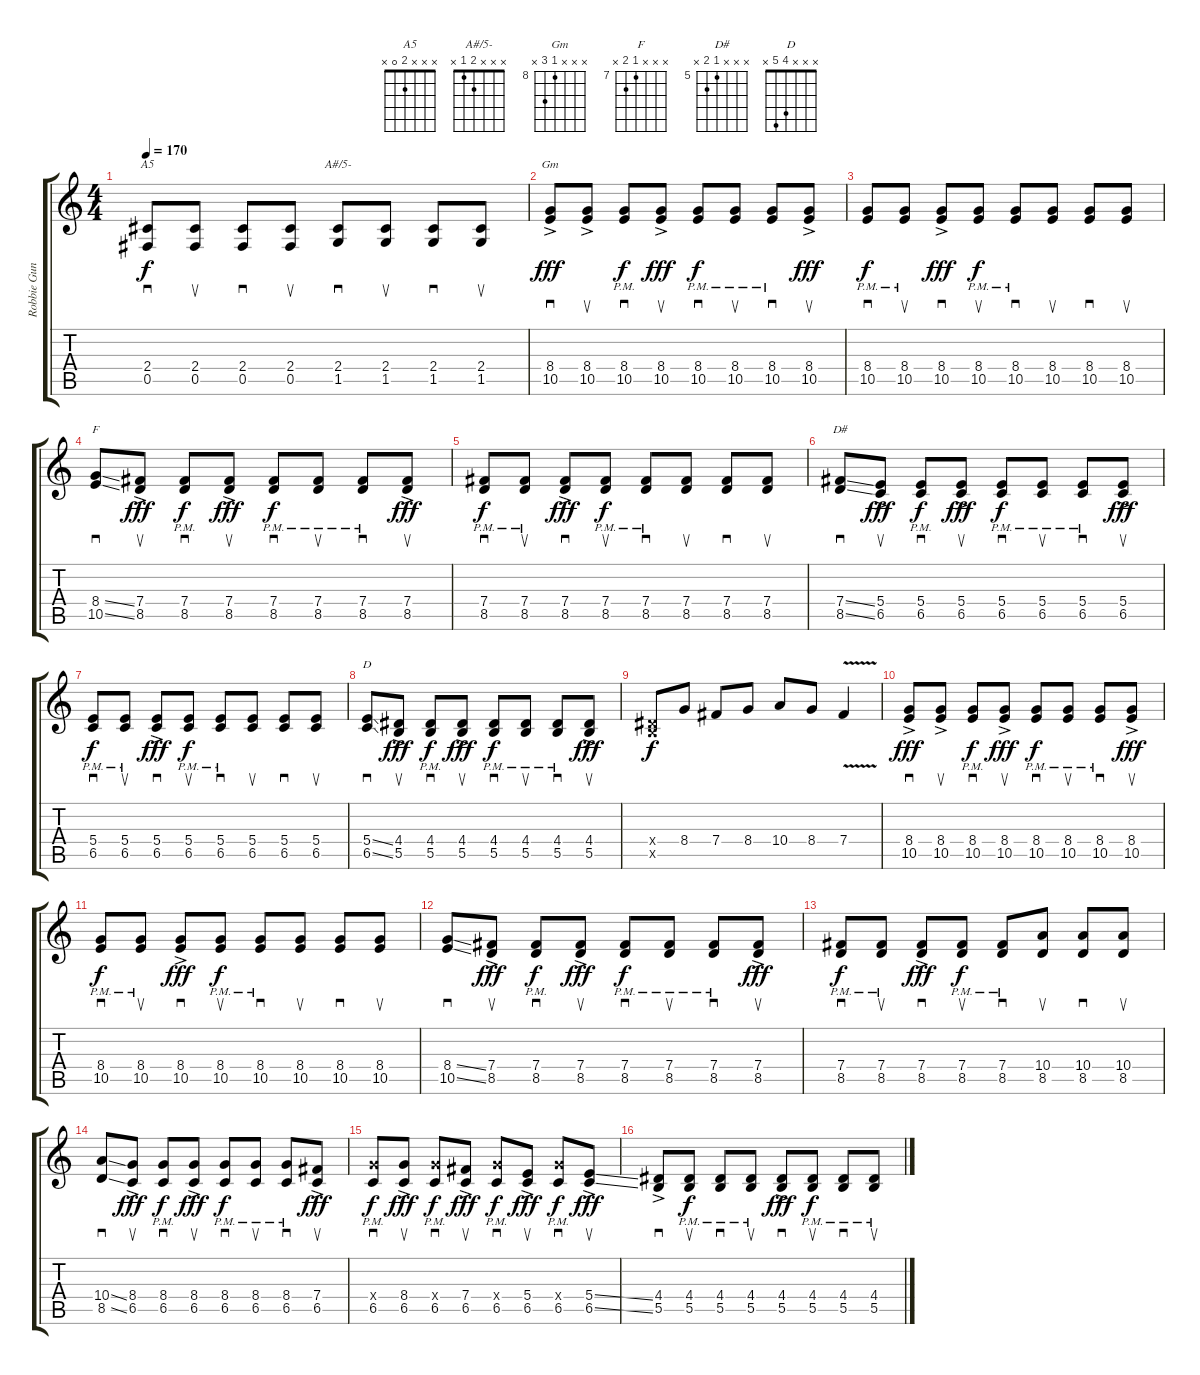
\track ("Robbie Gunn (Guitar)" "Robbie Gun") {instrument distortionguitar}
\staff {score tabs}
\tuning (Db4 Ab3 E3 B2 Gb2 Db2) {hide}
\chord ("A5" x x x 2 0 x)
\chord ("A#/5-" x x x 2 1 x)
\chord ("Gm" x x x 8 10 x) {firstfret 8}
\chord ("F" x x x 7 8 x) {firstfret 7}
\chord ("D#" x x x 5 6 x) {firstfret 5}
\chord ("D" x x x 4 5 x)
\ts (4 4)
\tempo 170
\clef g2
\ks c
(2.4 0.5).8{sd ch "A5" dy f} (2.4 0.5).8{su} (2.4 0.5).8{sd} (2.4 0.5).8{su} (2.4 1.5).8{sd ch "A#/5-"} (2.4 1.5).8{su} (2.4 1.5).8{sd} (2.4 1.5).8{su} |
(8.4{ac} 10.5{ac}).8{sd ch "Gm" dy fff instrument electricguitarmuted} (8.4{ac} 10.5{ac}).8{su} (8.4{pm} 10.5{pm}).8{sd dy f} (8.4{ac} 10.5{ac}).8{su dy fff} (8.4{pm} 10.5{pm}).8{sd dy f} (8.4{pm} 10.5{pm}).8{su} (8.4{pm} 10.5{pm}).8{sd} (8.4{ac} 10.5{ac}).8{su dy fff} |
(8.4{pm} 10.5{pm}).8{sd dy f} (8.4{pm} 10.5{pm}).8{su} (8.4{ac} 10.5{ac}).8{sd dy fff} (8.4{pm} 10.5{pm}).8{su dy f} (8.4{pm} 10.5{pm}).8{sd} (8.4 10.5).8{su} (8.4 10.5).8{sd} (8.4 10.5).8{su} |
(8.4{ss} 10.5{ss}).8{sd ch "F"} (7.4{ac} 8.5{ac}).8{su dy fff} (7.4{pm} 8.5{pm}).8{sd dy f} (7.4{ac} 8.5{ac}).8{su dy fff} (7.4{pm} 8.5{pm}).8{sd dy f} (7.4{pm} 8.5{pm}).8{su} (7.4{pm} 8.5{pm}).8{sd} (7.4{ac} 8.5{ac}).8{su dy fff} |
(7.4{pm} 8.5{pm}).8{sd dy f} (7.4{pm} 8.5{pm}).8{su} (7.4{ac} 8.5{ac}).8{sd dy fff} (7.4{pm} 8.5{pm}).8{su dy f} (7.4{pm} 8.5{pm}).8{sd} (7.4 8.5).8{su} (7.4 8.5).8{sd} (7.4 8.5).8{su} |
(7.4{ss} 8.5{ss}).8{sd ch "D#"} (5.4{ac} 6.5{ac}).8{su dy fff} (5.4{pm} 6.5{pm}).8{sd dy f} (5.4{ac} 6.5{ac}).8{su dy fff} (5.4{pm} 6.5{pm}).8{sd dy f} (5.4{pm} 6.5{pm}).8{su} (5.4{pm} 6.5{pm}).8{sd} (5.4{ac} 6.5{ac}).8{su dy fff} |
(5.4{pm} 6.5{pm}).8{sd dy f} (5.4{pm} 6.5{pm}).8{su} (5.4{ac} 6.5{ac}).8{sd dy fff} (5.4{pm} 6.5{pm}).8{su dy f} (5.4{pm} 6.5{pm}).8{sd} (5.4 6.5).8{su} (5.4 6.5).8{sd} (5.4 6.5).8{su} |
(5.4{ss} 6.5{ss}).8{sd ch "D"} (4.4{ac} 5.5{ac}).8{su dy fff} (4.4{pm} 5.5{pm}).8{sd dy f} (4.4{ac} 5.5{ac}).8{su dy fff} (4.4{pm} 5.5{pm}).8{sd dy f} (4.4{pm} 5.5{pm}).8{su} (4.4{pm} 5.5{pm}).8{sd} (4.4{ac} 5.5{ac}).8{su dy fff} |
(4.4{x} 5.5{x}).8{dy f} 8.4.8 7.4.8 8.4.8 10.4.8 8.4.8 7.4{v}.4 |
(8.4{ac} 10.5{ac}).8{sd dy fff} (8.4{ac} 10.5{ac}).8{su} (8.4{pm} 10.5{pm}).8{sd dy f} (8.4{ac} 10.5{ac}).8{su dy fff} (8.4{pm} 10.5{pm}).8{sd dy f} (8.4{pm} 10.5{pm}).8{su} (8.4{pm} 10.5{pm}).8{sd} (8.4{ac} 10.5{ac}).8{su dy fff} |
(8.4{pm} 10.5{pm}).8{sd dy f} (8.4{pm} 10.5{pm}).8{su} (8.4{ac} 10.5{ac}).8{sd dy fff} (8.4{pm} 10.5{pm}).8{su dy f} (8.4{pm} 10.5{pm}).8{sd} (8.4 10.5).8{su} (8.4 10.5).8{sd} (8.4 10.5).8{su} |
(8.4{ss} 10.5{ss}).8{sd} (7.4{ac} 8.5{ac}).8{su dy fff} (7.4{pm} 8.5{pm}).8{sd dy f} (7.4{ac} 8.5{ac}).8{su dy fff} (7.4{pm} 8.5{pm}).8{sd dy f} (7.4{pm} 8.5{pm}).8{su} (7.4{pm} 8.5{pm}).8{sd} (7.4{ac} 8.5{ac}).8{su dy fff} |
(7.4{pm} 8.5{pm}).8{sd dy f} (7.4{pm} 8.5{pm}).8{su} (7.4{ac} 8.5{ac}).8{sd dy fff} (7.4{pm} 8.5{pm}).8{su dy f} (7.4{pm} 8.5{pm}).8{sd} (10.4 8.5).8{su} (10.4 8.5).8{sd} (10.4 8.5).8{su} |
(10.4{ss} 8.5{ss}).8{sd} (8.4{ac} 6.5{ac}).8{su dy fff} (8.4{pm} 6.5{pm}).8{sd dy f} (8.4{ac} 6.5{ac}).8{su dy fff} (8.4{pm} 6.5{pm}).8{sd dy f} (8.4{pm} 6.5{pm}).8{su} (8.4{pm} 6.5{pm}).8{sd} (7.4{ac} 6.5{ac}).8{su dy fff} |
(8.4{x} 6.5{pm}).8{sd dy f} (8.4{ac} 6.5{ac}).8{su dy fff} (8.4{x} 6.5{pm}).8{sd dy f} (7.4{ac} 6.5{ac}).8{su dy fff} (8.4{x} 6.5{pm}).8{sd dy f} (5.4{ac} 6.5{ac}).8{su dy fff} (8.4{x} 6.5{pm}).8{sd dy f} (5.4{ss ac} 6.5{ss ac}).8{su dy fff} |
(4.4{ac} 5.5{ac}).8{sd} (4.4{pm} 5.5{pm}).8{su dy f} (4.4{pm} 5.5{pm}).8{sd} (4.4{pm} 5.5{pm}).8{su} (4.4{ac} 5.5{ac}).8{sd dy fff} (4.4{pm} 5.5{pm}).8{su dy f} (4.4{pm} 5.5{pm}).8{sd} (4.4{pm} 5.5{pm}).8{su}
